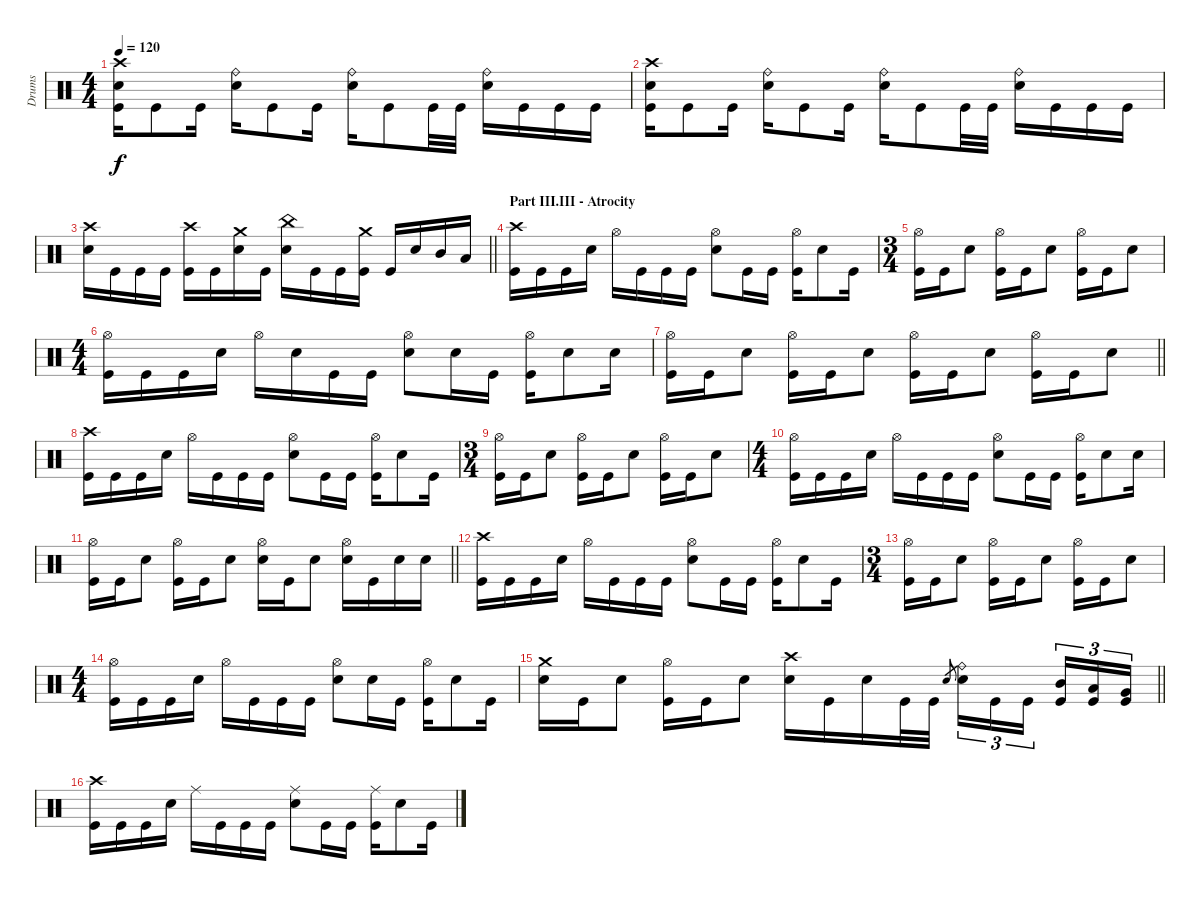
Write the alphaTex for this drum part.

\track ("Drums" "Drums") {instrument percussion}
\staff
\articulation defaults
\ts (4 4)
\tempo 120
\clef neutral
\ks c
("Crash high (hit)" "Electric Snare (hit)" "Kick (hit)").16{dy f} "Kick (hit)".8 "Kick (hit)".16 ("Ride (bell)" "Electric Snare (hit)").16 "Kick (hit)".8 "Kick (hit)".16 ("Ride (bell)" "Electric Snare (hit)").16 "Kick (hit)".8 "Kick (hit)".32 "Kick (hit)".32 ("Ride (bell)" "Electric Snare (hit)").16 "Kick (hit)".16 "Kick (hit)".16 "Kick (hit)".16 |
("Crash high (hit)" "Electric Snare (hit)" "Kick (hit)").16 "Kick (hit)".8 "Kick (hit)".16 ("Ride (bell)" "Electric Snare (hit)").16 "Kick (hit)".8 "Kick (hit)".16 ("Ride (bell)" "Electric Snare (hit)").16 "Kick (hit)".8 "Kick (hit)".32 "Kick (hit)".32 ("Ride (bell)" "Electric Snare (hit)").16 "Kick (hit)".16 "Kick (hit)".16 "Kick (hit)".16 |
\barLineRight lightlight
("Crash high (hit)" "Electric Snare (hit)").16 "Kick (hit)".16 "Kick (hit)".16 "Kick (hit)".16 ("Crash high (hit)" "Kick (hit)").16 "Kick (hit)".16 ("Crash medium (hit)" "Electric Snare (hit)").16 "Kick (hit)".16 ("China (hit)" "Electric Snare (hit)").16 "Kick (hit)".16 "Kick (hit)".16 ("Crash medium (hit)" "Kick (hit)").16 "Kick (hit)".16 "Electric Snare (hit)".16 "Mid Tom (hit)".16 "Low Tom (hit)".16 |
\section ("" "Part III.III - Atrocity")
("Crash high (hit)" "Kick (hit)").16 "Kick (hit)".16 "Kick (hit)".16 "Electric Snare (hit)".16 "Hi-Hat (open)".16 "Kick (hit)".16 "Kick (hit)".16 "Kick (hit)".16 ("Hi-Hat (open)" "Electric Snare (hit)").8 "Kick (hit)".16 "Kick (hit)".16 ("Hi-Hat (open)" "Kick (hit)").16 "Electric Snare (hit)".8 "Kick (hit)".16 |
\ts (3 4)
("Hi-Hat (open)" "Kick (hit)").16 "Kick (hit)".16 "Electric Snare (hit)".8 ("Hi-Hat (open)" "Kick (hit)").16 "Kick (hit)".16 "Electric Snare (hit)".8 ("Hi-Hat (open)" "Kick (hit)").16 "Kick (hit)".16 "Electric Snare (hit)".8 |
\ts (4 4)
("Hi-Hat (open)" "Kick (hit)").16 "Kick (hit)".16 "Kick (hit)".16 "Electric Snare (hit)".16 "Hi-Hat (open)".16 "Electric Snare (hit)".16 "Kick (hit)".16 "Kick (hit)".16 ("Hi-Hat (open)" "Electric Snare (hit)").8 "Electric Snare (hit)".16 "Kick (hit)".16 ("Hi-Hat (open)" "Kick (hit)").16 "Electric Snare (hit)".8 "Electric Snare (hit)".16 |
\barLineRight lightlight
("Hi-Hat (open)" "Kick (hit)").16 "Kick (hit)".16 "Electric Snare (hit)".8 ("Hi-Hat (open)" "Kick (hit)").16 "Kick (hit)".16 "Electric Snare (hit)".8 ("Hi-Hat (open)" "Kick (hit)").16 "Kick (hit)".16 "Electric Snare (hit)".8 ("Hi-Hat (open)" "Kick (hit)").16 "Kick (hit)".16 "Electric Snare (hit)".8 |
("Crash high (hit)" "Kick (hit)").16 "Kick (hit)".16 "Kick (hit)".16 "Electric Snare (hit)".16 "Hi-Hat (open)".16 "Kick (hit)".16 "Kick (hit)".16 "Kick (hit)".16 ("Hi-Hat (open)" "Electric Snare (hit)").8 "Kick (hit)".16 "Kick (hit)".16 ("Hi-Hat (open)" "Kick (hit)").16 "Electric Snare (hit)".8 "Kick (hit)".16 |
\ts (3 4)
("Hi-Hat (open)" "Kick (hit)").16 "Kick (hit)".16 "Electric Snare (hit)".8 ("Hi-Hat (open)" "Kick (hit)").16 "Kick (hit)".16 "Electric Snare (hit)".8 ("Hi-Hat (open)" "Kick (hit)").16 "Kick (hit)".16 "Electric Snare (hit)".8 |
\ts (4 4)
("Hi-Hat (open)" "Kick (hit)").16 "Kick (hit)".16 "Kick (hit)".16 "Electric Snare (hit)".16 "Hi-Hat (open)".16 "Kick (hit)".16 "Kick (hit)".16 "Kick (hit)".16 ("Hi-Hat (open)" "Electric Snare (hit)").8 "Kick (hit)".16 "Kick (hit)".16 ("Hi-Hat (open)" "Kick (hit)").16 "Electric Snare (hit)".8 "Electric Snare (hit)".16 |
\barLineRight lightlight
("Hi-Hat (open)" "Kick (hit)").16 "Kick (hit)".16 "Electric Snare (hit)".8 ("Hi-Hat (open)" "Kick (hit)").16 "Kick (hit)".16 "Electric Snare (hit)".8 ("Hi-Hat (open)" "Electric Snare (hit)").16 "Kick (hit)".16 "Electric Snare (hit)".8 ("Hi-Hat (open)" "Electric Snare (hit)").16 "Kick (hit)".16 "Electric Snare (hit)".16 "Electric Snare (hit)".16 |
("Crash high (hit)" "Kick (hit)").16 "Kick (hit)".16 "Kick (hit)".16 "Electric Snare (hit)".16 "Hi-Hat (open)".16 "Kick (hit)".16 "Kick (hit)".16 "Kick (hit)".16 ("Hi-Hat (open)" "Electric Snare (hit)").8 "Kick (hit)".16 "Kick (hit)".16 ("Hi-Hat (open)" "Kick (hit)").16 "Electric Snare (hit)".8 "Kick (hit)".16 |
\ts (3 4)
("Hi-Hat (open)" "Kick (hit)").16 "Kick (hit)".16 "Electric Snare (hit)".8 ("Hi-Hat (open)" "Kick (hit)").16 "Kick (hit)".16 "Electric Snare (hit)".8 ("Hi-Hat (open)" "Kick (hit)").16 "Kick (hit)".16 "Electric Snare (hit)".8 |
\ts (4 4)
("Hi-Hat (open)" "Kick (hit)").16 "Kick (hit)".16 "Kick (hit)".16 "Electric Snare (hit)".16 "Hi-Hat (open)".16 "Kick (hit)".16 "Kick (hit)".16 "Kick (hit)".16 ("Hi-Hat (open)" "Electric Snare (hit)").8 "Electric Snare (hit)".16 "Kick (hit)".16 ("Hi-Hat (open)" "Kick (hit)").16 "Electric Snare (hit)".8 "Kick (hit)".16 |
\barLineRight lightlight
("Crash medium (hit)" "Electric Snare (hit)").16 "Kick (hit)".16 "Electric Snare (hit)".8 ("Hi-Hat (open)" "Kick (hit)").16 "Kick (hit)".16 "Electric Snare (hit)".8 ("Crash high (hit)" "Electric Snare (hit)").16 "Kick (hit)".16 "Electric Snare (hit)".16 "Kick (hit)".32 "Kick (hit)".32 "Electric Snare (hit)".8{gr} ("Ride (bell)" "Electric Snare (hit)").16{tu (3 2)} "Kick (hit)".16{tu (3 2)} "Kick (hit)".16{tu (3 2) beam splitsecondary} ("Mid Tom (hit)" "Kick (hit)").16{tu (3 2)} ("Low Tom (hit)" "Kick (hit)").16{tu (3 2)} ("Very Low Tom (hit)" "Kick (hit)").16{tu (3 2)} |
\section ("" "")
("Crash high (hit)" "Kick (hit)").16 "Kick (hit)".16 "Kick (hit)".16 "Electric Snare (hit)".16 "Ride (middle)".16 "Kick (hit)".16 "Kick (hit)".16 "Kick (hit)".16 ("Ride (middle)" "Electric Snare (hit)").8 "Kick (hit)".16 "Kick (hit)".16 ("Ride (middle)" "Kick (hit)").16 "Electric Snare (hit)".8 "Kick (hit)".16
